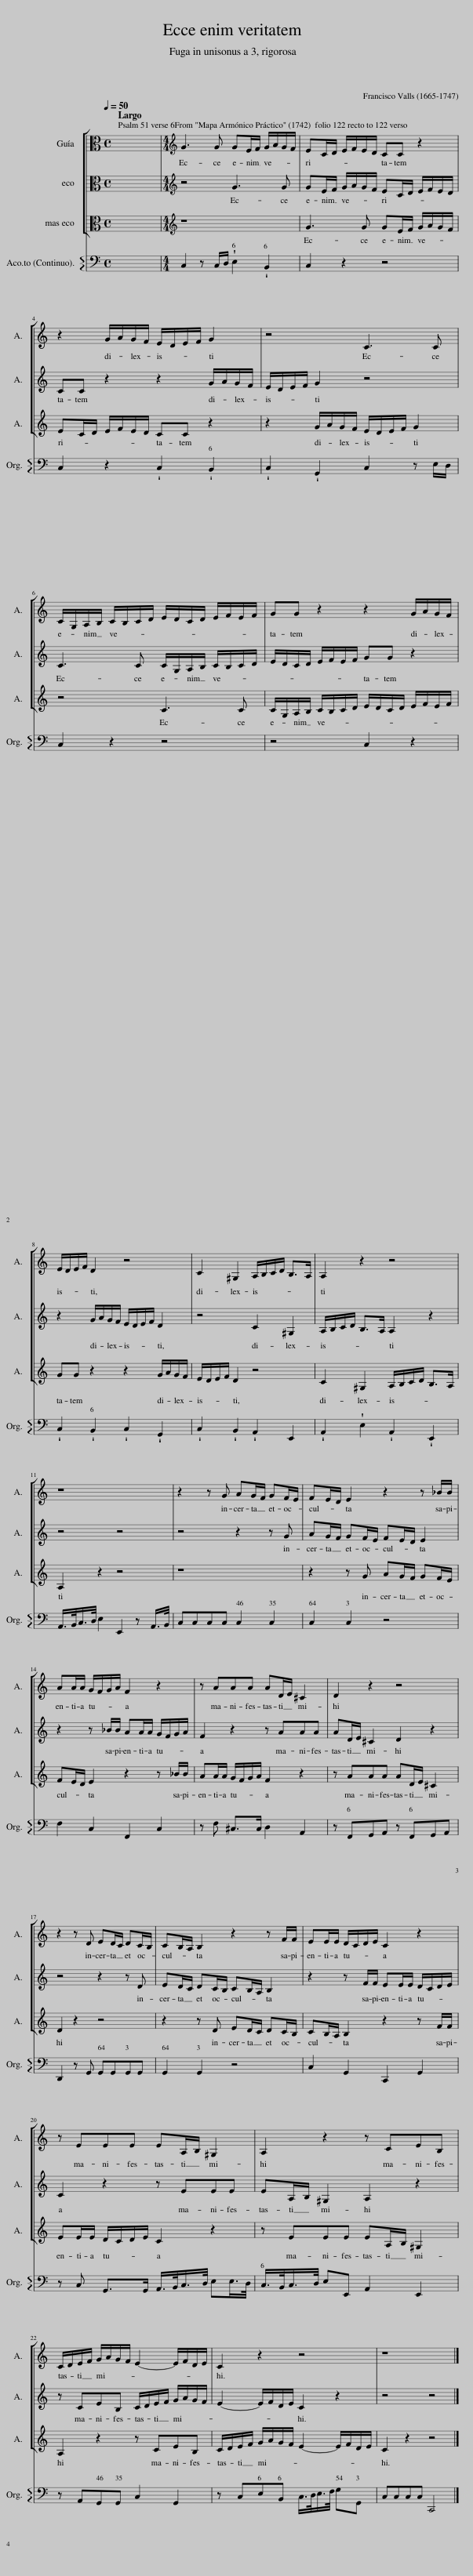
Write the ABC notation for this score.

X:1
%%score [ 1 2 3 ] 4
L:1/8
Q:1/4=50
M:4/4
I:linebreak $
K:C
V:1 alto
V:2 alto
V:3 alto
V:4 bass
V:1
 x8 |[M:4/4][K:treble] G3 G GE/F/ G/A/G/F/ | EC/D/ E/F/E/D/ CC z2 |$ z2 G/A/G/F/ E/D/E/F/ G2 | z4 C3 C |$ %5
 C/G,/A,/B,/ C/B,/C/D/ E/D/C/D/ E/F/E/F/ | GG z2 z2 G/A/G/F/ |$ E/D/E/F/ D2 z4 | C2 ^G,2 A,/B,/C/D/ B,>A, | A,2 z2 z4 |$ %10
 z8 | z2 z G AG/F/ GF/E/ | FE/D/ E2 z2 z _B/B/ |$ AA/A/ G/F/G/A/ F2 z2 | z AAA AD/E/ ^C2 | %15
 D2 z2 z4 |$ z2 z D ED/C/ DC/B,/ | CB,/A,/ B,2 z2 z F/F/ | EE/E/ D/C/D/E/ C2 z2 |$ z EEE EA,/B,/ ^G,2 | %20
 A,2 z2 z CEB, |$ C/D/E/F/ G/A/G/F/ E2- E/F/D/E/ | C2 z2 z4 | z8 |] %24
V:2
 x8 |[M:4/4][K:treble] z4 G3 G | GE/F/ G/A/G/F/ EC/D/ E/F/E/D/ |$ CC z2 z2 G/A/G/F/ | E/D/E/F/ G2 z4 |$ %5
 C3 C C/G,/A,/B,/ C/B,/C/D/ | E/D/C/D/ E/F/E/F/ GG z2 |$ z2 G/A/G/F/ E/D/E/F/ D2 | z4 C2 ^G,2 | A,/B,/C/D/ B,>A, A,2 z2 |$ %10
 z4 z4 | z4 z2 z G | AG/F/ GF/E/ FE/D/ E2 |$ z2 z _B/B/ AA/A/ G/F/G/A/ | F2 z2 z AAA | %15
 AD/E/ ^C2 D2 z2 |$ z4 z2 z D | ED/C/ DC/B,/ CB,/A,/ B,2 | z2 z F/F/ EE/E/ D/C/D/E/ |$ C2 z2 z EEE | %20
 EA,/B,/ ^G,2 A,2 z2 |$ z CEB, C/D/E/F/ G/A/G/F/ | E2- E/F/D/E/ C2 z2 | z4 z4 |] %24
V:3
 x8 |[M:4/4][K:treble] z8 | G3 G GE/F/ G/A/G/F/ |$ EC/D/ E/F/E/D/ CC z2 | z2 G/A/G/F/ E/D/E/F/ G2 |$ %5
 z4 C3 C | C/G,/A,/B,/ C/B,/C/D/ E/D/C/D/ E/F/E/F/ |$ GG z2 z2 G/A/G/F/ | E/D/E/F/ D2 z4 | C2 ^G,2 A,/B,/C/D/ B,>A, |$ %10
 A,2 z2 z4 | z8 | z2 z G AG/F/ GF/E/ |$ FE/D/ E2 z2 z _B/B/ | AA/A/ G/F/G/A/ F2 z2 | %15
 z AAA AD/E/ ^C2 |$ D2 z2 z4 | z2 z D ED/C/ DC/B,/ | CB,/A,/ B,2 z2 z F/F/ |$ EE/E/ D/C/D/E/ C2 z2 | %20
 z EEE EA,/B,/ ^G,2 |$ A,2 z2 z CEB, | C/D/E/F/ G/A/G/F/ E2- E/F/D/E/ | C2 z2 z4 |] %24
V:4
 x8 |[M:4/4] C,2 z C,/D,/ !wedge!E,2 !wedge!B,,2 | C,2 z2 z4 |$ C,2 z2 !wedge!C,2 !wedge!B,,2 | !wedge!C,2 !wedge!G,,2 C,2 z E,/D,/ |$ %5
 C,2 z2 z4 | z4 C,2 z2 |$ !wedge!C,2 !wedge!B,,2 !wedge!C,2 !wedge!G,,2 | !wedge!C,2 !wedge!B,,2 !wedge!A,,2 E,,2 | !wedge!A,,2 !wedge!E,2 !wedge!A,,2 !wedge!E,,2 |$ %10
 A,,/>B,,/C,/>D,/ E,2 E,,2 z A,,/>B,,/ | C,C,C,C, C,2 C,2 | C,2 C,2 z4 |$ F,2 C,2 F,,2 C,2 | z F, ^C,>C, D,2 A,,2 | %15
 z F,,G,,A,, z F,,G,,A,, |$ D,,2 z G,, G,,G,,G,,G,, | G,,2 G,,2 z4 | C,2 G,,2 C,,2 G,,2 |$ z C, G,,>G,, A,,/>B,,/C,/>D,/ E,E,/>D,/ | %20
 C,/>B,,/C,/>D,/ E,E,, A,,2 E,,2 |$ z A,,G,,G,, C,2 G,,2 | z C,E,B,, C,/>D,/E,/>F,/ G,G,, | C,C,C,C, C,,4 |] %24
